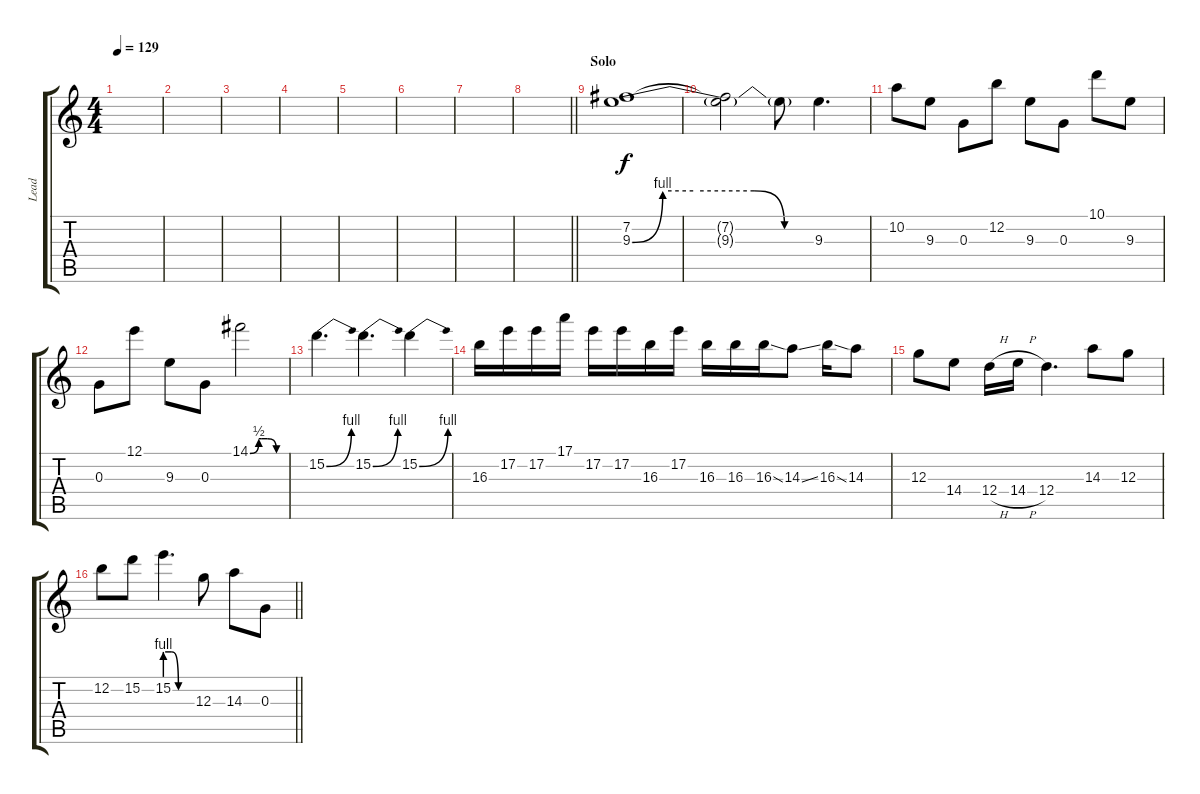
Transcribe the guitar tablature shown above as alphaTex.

\track ("Lead" "Lead") {instrument distortionguitar}
\staff {score tabs}
\tuning (E4 B3 G3 D3 A2 E2) {hide}
\ts (4 4)
\tempo 129
\clef g2
\ks c
|
|
|
|
|
|
|
\barLineRight lightlight
|
\section ("" "Solo")
(7.2 9.3{be (custom 0 0 10 4 20 4 40 4 50 0 60 0)}).1 |
(7.2{t} 9.3{t}).2 9.3{t}.8 9.3.4{d} |
10.2.8 9.3.8 0.3.8 12.2.8 9.3.8 0.3.8 10.1.8 9.3.8 |
0.3.8 12.1.8 9.3.8 0.3.8 14.1{be (custom 0 0 15 2 20 2 30 2 45 0 60 0)}.2 |
15.2{be (bend 0 0 60 4)}.4{d} 15.2{be (bend 0 0 60 4)}.4{d} 15.2{be (bend 0 0 60 4)}.4 |
16.3.16 17.2.16 17.2.16 17.1.16 17.2.16 17.2.16 16.3.16 17.2.16 16.3.16 16.3.16 16.3{ss}.16 14.3{ss}.8 16.3{ss}.16 14.3.8 |
12.3.8 14.4.8 12.4{h}.16 14.4{h}.16 12.4.4{d} 14.3.8 12.3.8 |
\barLineRight lightlight
12.2.8 15.2.8 15.2{be (custom 0 4 15 4 30 0 60 0)}.4{d} 12.3.8 14.3.8 0.3.8
